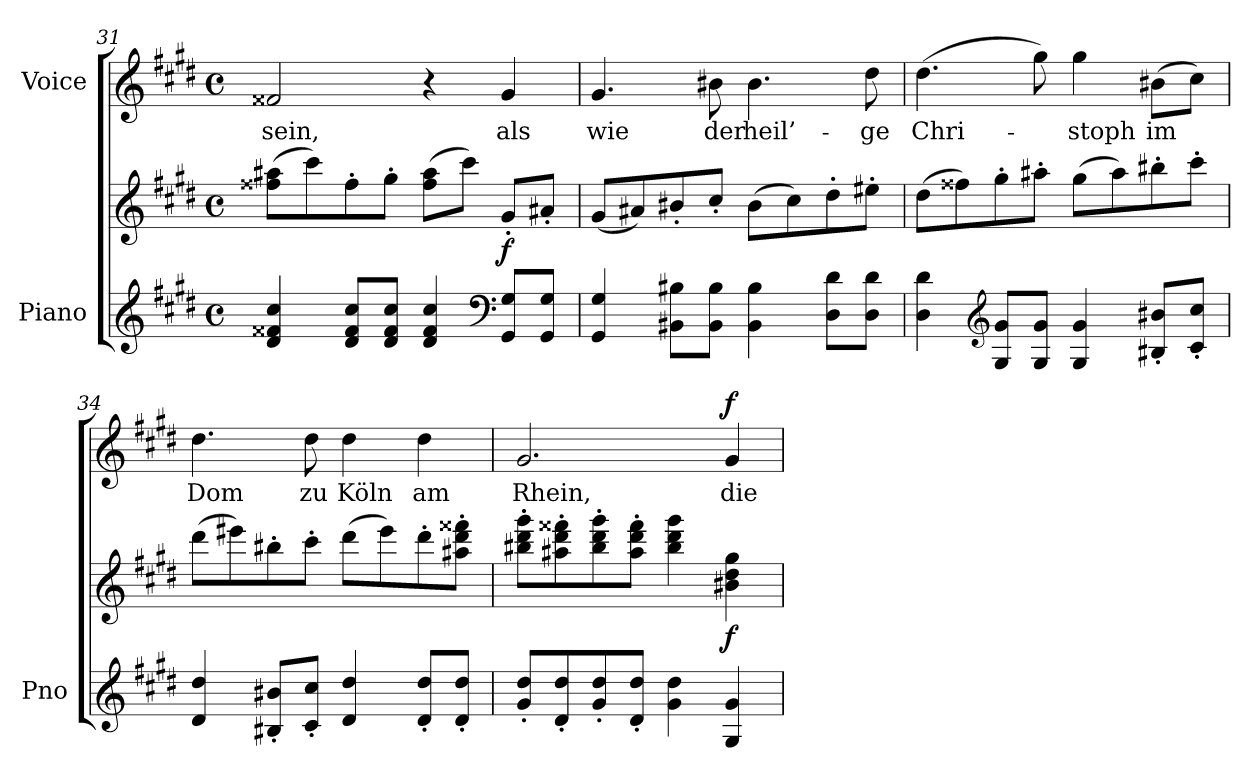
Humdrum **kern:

**kern	**kern	**dynam	**kern	**text	**dynam
*part2	*part2	*part2	*part1	*part1	*part1
*staff3	*staff2	*staff2/3	*staff1	*staff1	*staff1
*I"Piano	*	*	*I"Voice	*	*
*I'Pno	*	*	*	*	*
*clefG2	*clefG2	*	*clefG2	*	*
*k[f#c#g#d#]	*k[f#c#g#d#]	*	*k[f#c#g#d#]	*	*
*M4/4	*M4/4	*	*M4/4	*	*
*met(c)	*met(c)	*	*met(c)	*	*
=31	=31	=31	=31	=31	=31
4d#/ 4f##X/ 4cc#/	(8ff##X\ 8aa#X\L	.	2f##X/	sein,	.
.	8ccc#\)	.	.	.	.
8d#/ 8f##/ 8cc#/L	8ff##'\	.	.	.	.
8d#/ 8f##/ 8cc#/J	8gg#'\J	.	.	.	.
4d#/ 4f##/ 4cc#/	(8ff##\ 8aa#\L	.	4r	.	.
.	8ccc#\J)	.	.	.	.
*clefF4	*	*	*	*	*
!	!	!LO:DY:b	!	!	!
8GG#/ 8G#/L	8g#'/L	f	4g#/	als	.
8GG#/ 8G#/J	8a#X'/J	.	.	.	.
=32	=32	=32	=32	=32	=32
4GG#/ 4G#/	(8g#/L	.	4.g#/	wie	.
.	8a#X/)	.	.	.	.
8BB#X\ 8B#X\L	8b#X'/	.	.	.	.
8BB#\ 8B#\J	8cc#'/J	.	8b#X\	der	.
4BB#\ 4B#\	(8b#\L	.	4.b#\	heil’-	.
.	8cc#\)	.	.	.	.
8D#\ 8d#\L	8dd#'\	.	.	.	.
8D#\ 8d#\J	8ee#X'\J	.	8dd#\	-ge	.
=33	=33	=33	=33	=33	=33
4D#\ 4d#\	(8dd#\L	.	(4.dd#\	Chri-	.
.	8ff##X\)	.	.	.	.
*clefG2	*	*	*	*	*
8G#/ 8g#/L	8gg#'\	.	.	.	.
8G#/ 8g#/J	8aa#X'\J	.	8gg#\)	.	.
4G#/ 4g#/	(8gg#\L	.	4gg#\	-stoph	.
.	8aa#\)	.	.	.	.
8B#X/' 8b#X/'L	8bb#X'\	.	(8b#X\L	im	.
8c#/' 8cc#/'J	8ccc#'\J	.	8cc#\J)	.	.
=34	=34	=34	=34	=34	=34
4d#/ 4dd#/	(8ddd#\L	.	4.dd#\	Dom	.
.	8eee#X\)	.	.	.	.
8B#X/' 8b#X/'L	8bb#X'\	.	.	.	.
8c#/' 8cc#/'J	8ccc#'\J	.	8dd#\	zu	.
4d#/ 4dd#/	(8ddd#\L	.	4dd#\	Köln	.
.	8eee#\)	.	.	.	.
8d#/' 8dd#/'L	8ddd#'\	.	4dd#\	am	.
8d#/' 8dd#/'J	8aa#X\' 8ddd#\' 8fff##X\'J	.	.	.	.
=35	=35	=35	=35	=35	=35
8g#/' 8dd#/'L	8bb#X\' 8ddd#\' 8ggg#\'L	.	2.g#/	Rhein,	.
8d#/' 8dd#/'	8aa#X\' 8ddd#\' 8fff##X\'	.	.	.	.
8g#/' 8dd#/'	8bb#\' 8ddd#\' 8ggg#\'	.	.	.	.
8d#/' 8dd#/'J	8aa#\' 8ddd#\' 8fff##\'J	.	.	.	.
4g#\ 4dd#\	4bb#\ 4ddd#\ 4ggg#\	.	.	.	.
!	!	!LO:DY:b	!	!	!LO:DY:a
4G#/ 4g#/	4b#X\ 4dd#\ 4gg#\	f	4g#/	die	f
=	=	=	=	=	=
*-	*-	*-	*-	*-	*-
